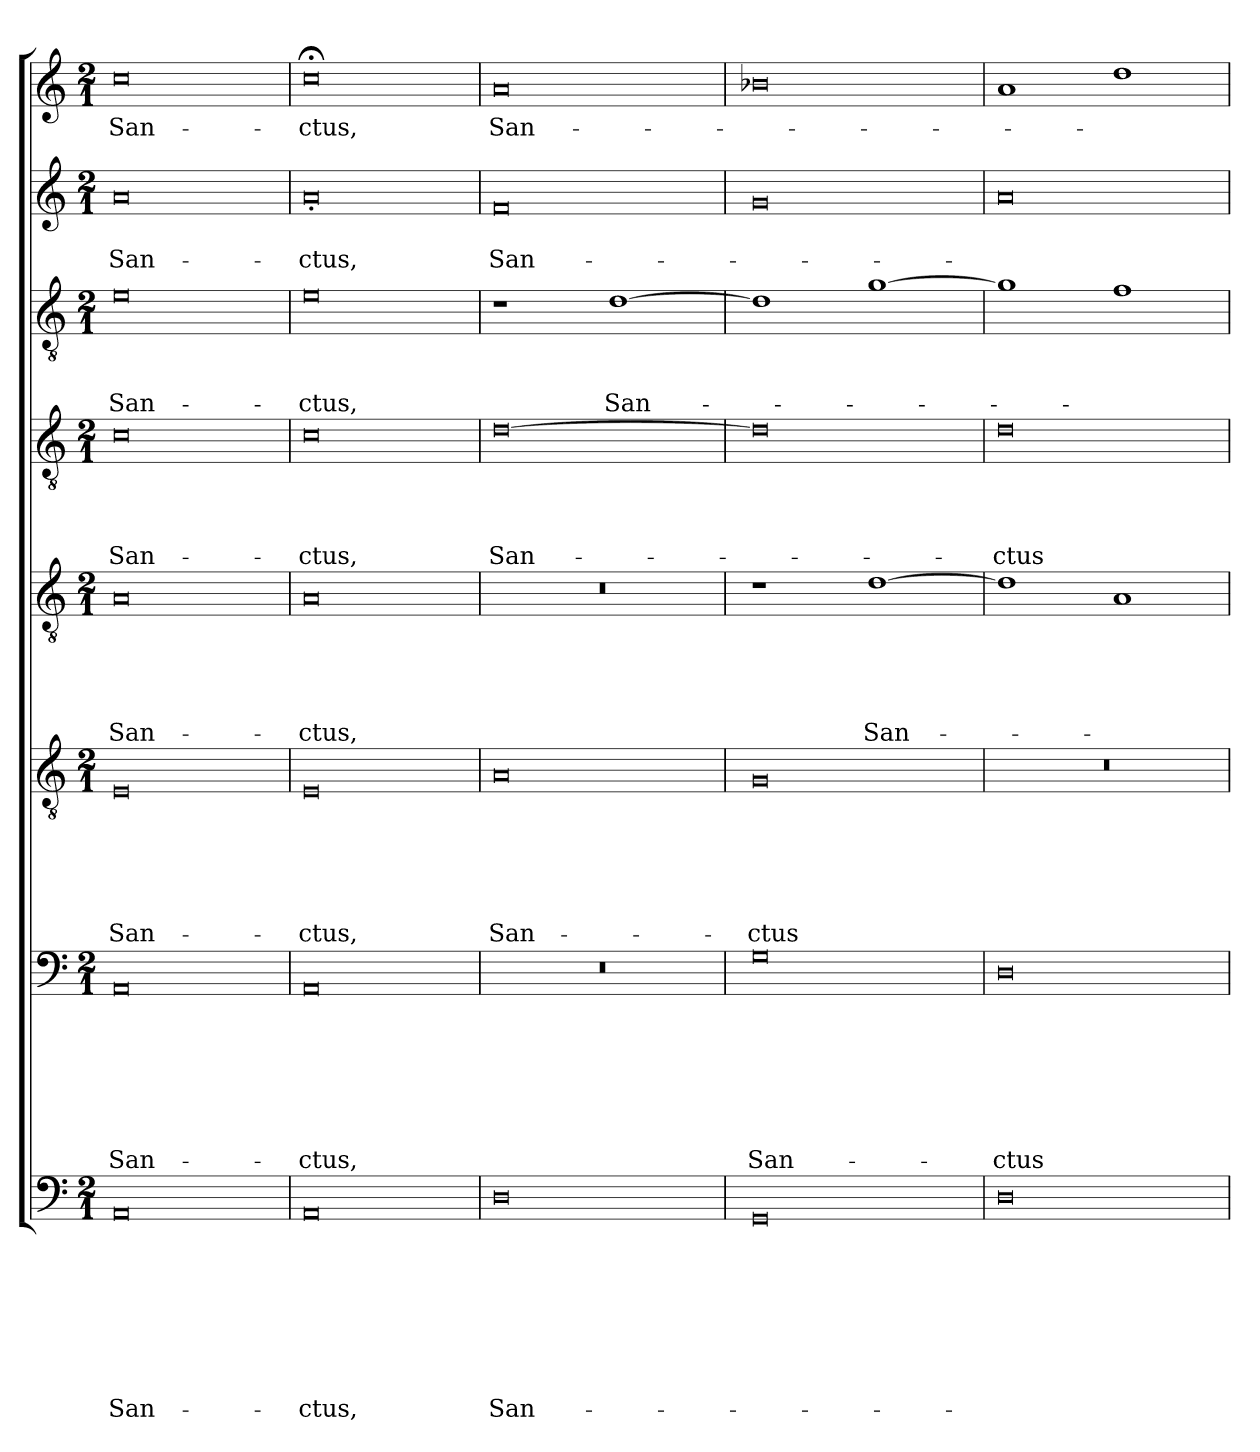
**kern	**text	**text	**text	**text	**text	**text	**text	**text	**kern	**text	**text	**text	**text	**text	**text	**text	**kern	**text	**text	**text	**text	**text	**text	**kern	**text	**text	**text	**text	**text	**kern	**text	**text	**text	**text	**kern	**text	**text	**text	**kern	**text	**text	**kern	**text
*part8	*part8	*part8	*part8	*part8	*part8	*part8	*part8	*part8	*part7	*part7	*part7	*part7	*part7	*part7	*part7	*part7	*part6	*part6	*part6	*part6	*part6	*part6	*part6	*part5	*part5	*part5	*part5	*part5	*part5	*part4	*part4	*part4	*part4	*part4	*part3	*part3	*part3	*part3	*part2	*part2	*part2	*part1	*part1
*staff8	*staff8	*staff8	*staff8	*staff8	*staff8	*staff8	*staff8	*staff8	*staff7	*staff7	*staff7	*staff7	*staff7	*staff7	*staff7	*staff7	*staff6	*staff6	*staff6	*staff6	*staff6	*staff6	*staff6	*staff5	*staff5	*staff5	*staff5	*staff5	*staff5	*staff4	*staff4	*staff4	*staff4	*staff4	*staff3	*staff3	*staff3	*staff3	*staff2	*staff2	*staff2	*staff1	*staff1
*clefF4	*	*	*	*	*	*	*	*	*clefF4	*	*	*	*	*	*	*	*clefGv2	*	*	*	*	*	*	*clefGv2	*	*	*	*	*	*clefGv2	*	*	*	*	*clefGv2	*	*	*	*clefG2	*	*	*clefG2	*
*k[]	*	*	*	*	*	*	*	*	*k[]	*	*	*	*	*	*	*	*k[]	*	*	*	*	*	*	*k[]	*	*	*	*	*	*k[]	*	*	*	*	*k[]	*	*	*	*k[]	*	*	*k[]	*
*C:	*	*	*	*	*	*	*	*	*C:	*	*	*	*	*	*	*	*C:	*	*	*	*	*	*	*C:	*	*	*	*	*	*C:	*	*	*	*	*C:	*	*	*	*C:	*	*	*C:	*
*M2/1	*	*	*	*	*	*	*	*	*M2/1	*	*	*	*	*	*	*	*M2/1	*	*	*	*	*	*	*M2/1	*	*	*	*	*	*M2/1	*	*	*	*	*M2/1	*	*	*	*M2/1	*	*	*M2/1	*
=1	=1	=1	=1	=1	=1	=1	=1	=1	=1	=1	=1	=1	=1	=1	=1	=1	=1	=1	=1	=1	=1	=1	=1	=1	=1	=1	=1	=1	=1	=1	=1	=1	=1	=1	=1	=1	=1	=1	=1	=1	=1	=1	=1
!	!	!	!	!	!	!	!	!LO:LY:b	!	!	!	!	!	!	!	!LO:LY:b	!	!	!	!	!	!	!LO:LY:b	!	!	!	!	!	!LO:LY:b	!	!	!	!	!LO:LY:b	!	!	!	!LO:LY:b	!	!	!LO:LY:b	!	!LO:LY:b
0AA	.	.	.	.	.	.	.	San-	0AA	.	.	.	.	.	.	San-	0E	.	.	.	.	.	San-	0A	.	.	.	.	San-	0c	.	.	.	San-	0e	.	.	San-	0a	.	San-	0cc	San-
=2	=2	=2	=2	=2	=2	=2	=2	=2	=2	=2	=2	=2	=2	=2	=2	=2	=2	=2	=2	=2	=2	=2	=2	=2	=2	=2	=2	=2	=2	=2	=2	=2	=2	=2	=2	=2	=2	=2	=2	=2	=2	=2	=2
!	!	!	!	!	!	!	!	!LO:LY:b	!	!	!	!	!	!	!	!LO:LY:b	!	!	!	!	!	!	!LO:LY:b	!	!	!	!	!	!LO:LY:b	!	!	!	!	!LO:LY:b	!	!	!	!LO:LY:b	!	!	!LO:LY:b	!	!LO:LY:b
0AA	.	.	.	.	.	.	.	-ctus,	0AA	.	.	.	.	.	.	-ctus,	0E	.	.	.	.	.	-ctus,	0A	.	.	.	.	-ctus,	0c	.	.	.	-ctus,	0e	.	.	-ctus,	0a'<	.	-ctus,	0cc;<	-ctus,
=3!	=3!	=3!	=3!	=3!	=3!	=3!	=3!	=3!	=3!	=3!	=3!	=3!	=3!	=3!	=3!	=3!	=3!	=3!	=3!	=3!	=3!	=3!	=3!	=3!	=3!	=3!	=3!	=3!	=3!	=3!	=3!	=3!	=3!	=3!	=3!	=3!	=3!	=3!	=3!	=3!	=3!	=3!	=3!
!	!	!	!	!	!	!	!	!LO:LY:b	!	!	!	!	!	!	!	!	!	!	!	!	!	!	!LO:LY:b	!	!	!	!	!	!	!	!	!	!	!LO:LY:b	!	!	!	!	!	!	!LO:LY:b	!	!LO:LY:b
0D	.	.	.	.	.	.	.	San-	0r	.	.	.	.	.	.	.	0A	.	.	.	.	.	San-	0r	.	.	.	.	.	[0d	.	.	.	San-	1r	.	.	.	0f	.	San-	0a	San-
!	!	!	!	!	!	!	!	!	!	!	!	!	!	!	!	!	!	!	!	!	!	!	!	!	!	!	!	!	!	!	!	!	!	!	!	!	!	!LO:LY:b	!	!	!	!	!
.	.	.	.	.	.	.	.	.	.	.	.	.	.	.	.	.	.	.	.	.	.	.	.	.	.	.	.	.	.	.	.	.	.	.	[1d	.	.	San-	.	.	.	.	.
=4	=4	=4	=4	=4	=4	=4	=4	=4	=4	=4	=4	=4	=4	=4	=4	=4	=4	=4	=4	=4	=4	=4	=4	=4	=4	=4	=4	=4	=4	=4	=4	=4	=4	=4	=4	=4	=4	=4	=4	=4	=4	=4	=4
!	!	!	!	!	!	!	!	!	!	!	!	!	!	!	!	!LO:LY:b	!	!	!	!	!	!	!LO:LY:b	!	!	!	!	!	!	!	!	!	!	!	!	!	!	!	!	!	!	!	!
0GG	.	.	.	.	.	.	.	.	0G	.	.	.	.	.	.	San-	0G	.	.	.	.	.	-ctus	1r	.	.	.	.	.	0d]	.	.	.	.	1d]	.	.	.	0g	.	.	0b-X	.
!	!	!	!	!	!	!	!	!	!	!	!	!	!	!	!	!	!	!	!	!	!	!	!	!	!	!	!	!	!LO:LY:b	!	!	!	!	!	!	!	!	!	!	!	!	!	!
.	.	.	.	.	.	.	.	.	.	.	.	.	.	.	.	.	.	.	.	.	.	.	.	[1d	.	.	.	.	San-	.	.	.	.	.	[1g	.	.	.	.	.	.	.	.
=5	=5	=5	=5	=5	=5	=5	=5	=5	=5	=5	=5	=5	=5	=5	=5	=5	=5	=5	=5	=5	=5	=5	=5	=5	=5	=5	=5	=5	=5	=5	=5	=5	=5	=5	=5	=5	=5	=5	=5	=5	=5	=5	=5
!	!	!	!	!	!	!	!	!	!	!	!	!	!	!	!	!LO:LY:b	!	!	!	!	!	!	!	!	!	!	!	!	!	!	!	!	!	!LO:LY:b	!	!	!	!	!	!	!	!	!
0D	.	.	.	.	.	.	.	.	0D	.	.	.	.	.	.	-ctus	0r	.	.	.	.	.	.	1d]	.	.	.	.	.	0d	.	.	.	-ctus	1g]	.	.	.	0a	.	.	1a	.
.	.	.	.	.	.	.	.	.	.	.	.	.	.	.	.	.	.	.	.	.	.	.	.	1A	.	.	.	.	.	.	.	.	.	.	1f	.	.	.	.	.	.	1dd	.
=	=	=	=	=	=	=	=	=	=	=	=	=	=	=	=	=	=	=	=	=	=	=	=	=	=	=	=	=	=	=	=	=	=	=	=	=	=	=	=	=	=	=	=
*-	*-	*-	*-	*-	*-	*-	*-	*-	*-	*-	*-	*-	*-	*-	*-	*-	*-	*-	*-	*-	*-	*-	*-	*-	*-	*-	*-	*-	*-	*-	*-	*-	*-	*-	*-	*-	*-	*-	*-	*-	*-	*-	*-
